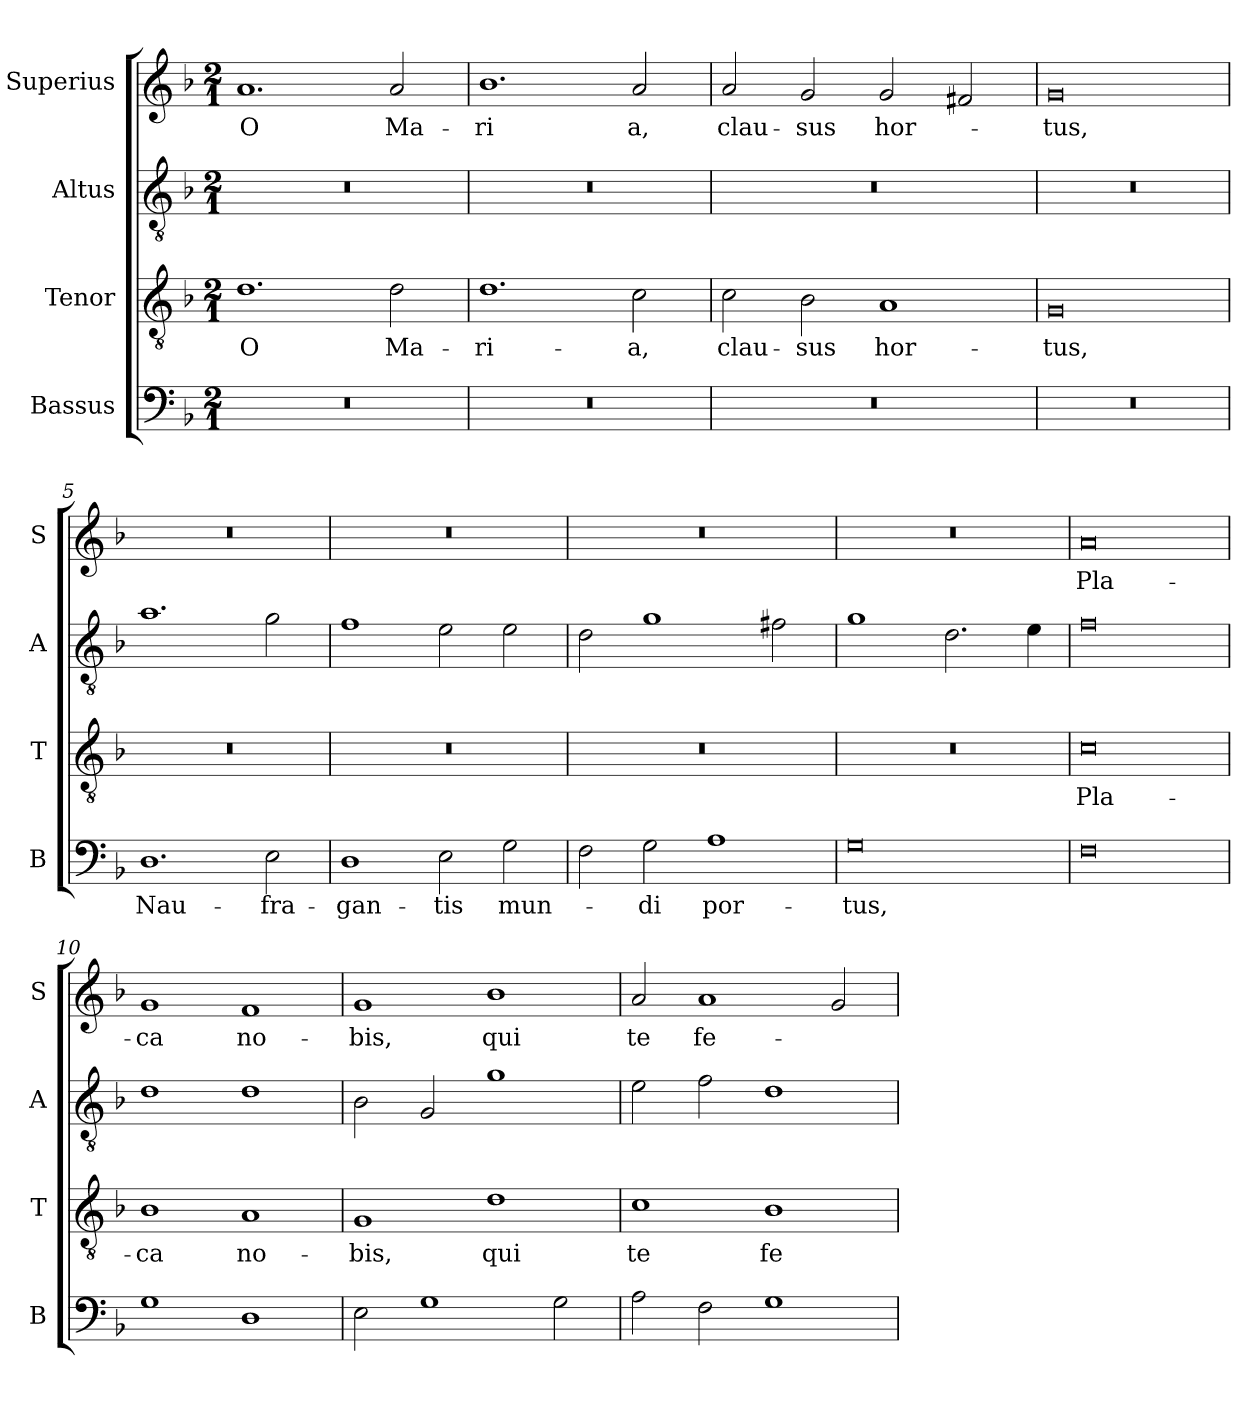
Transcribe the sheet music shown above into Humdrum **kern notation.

**kern	**text	**kern	**text	**kern	**kern	**text
*part4	*part4	*part3	*part3	*part2	*part1	*part1
*staff4	*staff4	*staff3	*staff3	*staff2	*staff1	*staff1
*I"Bassus	*	*I"Tenor	*	*I"Altus	*I"Superius	*
*I'B	*	*I'T	*	*I'A	*I'S	*
*clefF4	*	*clefGv2	*	*clefGv2	*clefG2	*
*k[b-]	*	*k[b-]	*	*k[b-]	*k[b-]	*
*M2/1	*	*M2/1	*	*M2/1	*M2/1	*
=1	=1	=1	=1	=1	=1	=1
0r	.	1.d	O	0r	1.a	O
.	.	2d\	Ma-	.	2a/	Ma-
=2	=2	=2	=2	=2	=2	=2
0r	.	1.d	-ri-	0r	1.b-	-ri
.	.	2c\	-a,	.	2a/	a,
=3	=3	=3	=3	=3	=3	=3
0r	.	2c\	clau-	0r	2a/	clau-
.	.	2B-\	-sus	.	2g/	-sus
.	.	1A	hor-	.	2g/	hor-
.	.	.	.	.	2f#X/	.
=4	=4	=4	=4	=4	=4	=4
0r	.	0G	-tus,	0r	0g	-tus,
=5	=5	=5	=5	=5	=5	=5
1.D	Nau-	0r	.	1.a	0r	.
2E\	-fra-	.	.	2g\	.	.
=6	=6	=6	=6	=6	=6	=6
1D	-gan-	0r	.	1f	0r	.
2E\	-tis	.	.	2e\	.	.
2G\	mun-	.	.	2e\	.	.
=7	=7	=7	=7	=7	=7	=7
2F\	.	0r	.	2d\	0r	.
2G\	-di	.	.	1g	.	.
1A	por-	.	.	.	.	.
.	.	.	.	2f#X\	.	.
=8	=8	=8	=8	=8	=8	=8
0G	-tus,	0r	.	1g	0r	.
.	.	.	.	2.d\	.	.
.	.	.	.	4e\	.	.
=9	=9	=9	=9	=9	=9	=9
0F	.	0c	Pla-	0f	0a	Pla-
=10	=10	=10	=10	=10	=10	=10
1G	.	1B-	-ca	1d	1g	-ca
1D	.	1A	no-	1d	1f	no-
=11	=11	=11	=11	=11	=11	=11
2E\	.	1G	-bis,	2B-\	1g	-bis,
1G	.	.	.	2G/	.	.
.	.	1d	qui	1g	1b-	qui
2G\	.	.	.	.	.	.
=12	=12	=12	=12	=12	=12	=12
2A\	.	1c	te	2e\	2a/	te
2F\	.	.	.	2f\	1a	fe-
1G	.	1B-	fe-	1d	.	.
.	.	.	.	.	2g/	.
=	=	=	=	=	=	=
*-	*-	*-	*-	*-	*-	*-
